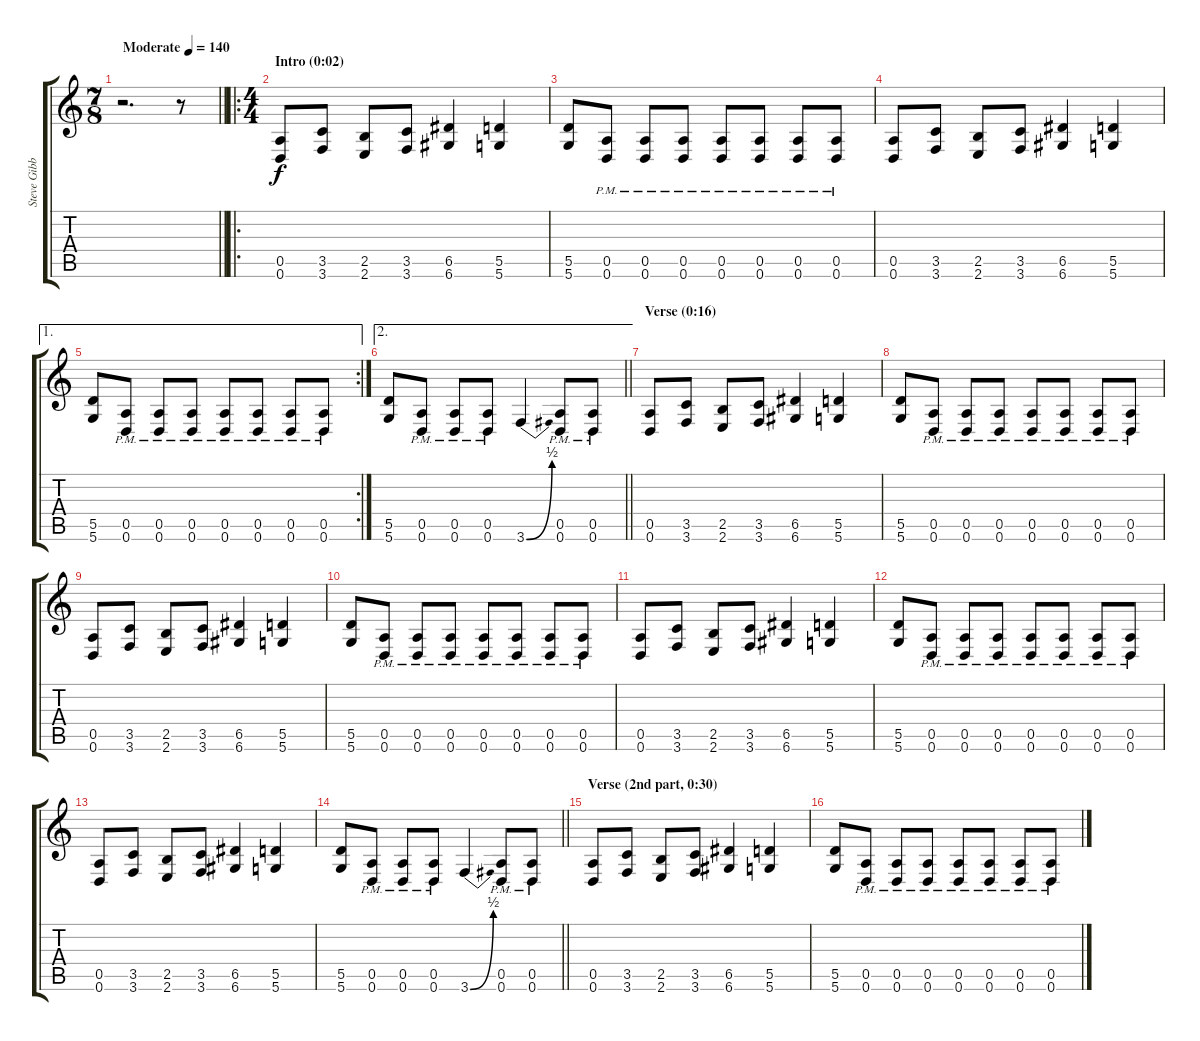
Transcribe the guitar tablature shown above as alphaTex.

\track ("Steve Gibb (lead guitar)" "Steve Gibb") {instrument overdrivenguitar}
\staff {score tabs}
\tuning (E4 B3 G3 D3 A2 D2) {hide}
\ts (7 8)
\tempo (140 "Moderate")
\clef g2
\barLineRight lightlight
\ks c
r.2{d dy f instrument overdrivenguitar} r.8 |
\ro
\ts (4 4)
\section ("" "Intro (0:02)")
(0.5 0.6).8 (3.5 3.6).8 (2.5 2.6).8 (3.5 3.6).8 (6.5 6.6).4 (5.5 5.6).4 |
(5.5 5.6).8 (0.5{pm} 0.6{pm}).8 (0.5{pm} 0.6{pm}).8 (0.5{pm} 0.6{pm}).8 (0.5{pm} 0.6{pm}).8 (0.5{pm} 0.6{pm}).8 (0.5{pm} 0.6{pm}).8 (0.5{pm} 0.6{pm}).8 |
(0.5 0.6).8 (3.5 3.6).8 (2.5 2.6).8 (3.5 3.6).8 (6.5 6.6).4 (5.5 5.6).4 |
\ae 1
\rc 2
(5.5 5.6).8 (0.5{pm} 0.6{pm}).8 (0.5{pm} 0.6{pm}).8 (0.5{pm} 0.6{pm}).8 (0.5{pm} 0.6{pm}).8 (0.5{pm} 0.6{pm}).8 (0.5{pm} 0.6{pm}).8 (0.5{pm} 0.6{pm}).8 |
\ae 2
\barLineRight lightlight
(5.5 5.6).8 (0.5{pm} 0.6{pm}).8 (0.5{pm} 0.6{pm}).8 (0.5{pm} 0.6{pm}).8 3.6{be (bend 0 0 60 2)}.4 (0.5{pm} 0.6{pm}).8 (0.5{pm} 0.6{pm}).8 |
\section ("" "Verse (0:16)")
(0.5 0.6).8 (3.5 3.6).8 (2.5 2.6).8 (3.5 3.6).8 (6.5 6.6).4 (5.5 5.6).4 |
(5.5 5.6).8 (0.5{pm} 0.6{pm}).8 (0.5{pm} 0.6{pm}).8 (0.5{pm} 0.6{pm}).8 (0.5{pm} 0.6{pm}).8 (0.5{pm} 0.6{pm}).8 (0.5{pm} 0.6{pm}).8 (0.5{pm} 0.6{pm}).8 |
(0.5 0.6).8 (3.5 3.6).8 (2.5 2.6).8 (3.5 3.6).8 (6.5 6.6).4 (5.5 5.6).4 |
(5.5 5.6).8 (0.5{pm} 0.6{pm}).8 (0.5{pm} 0.6{pm}).8 (0.5{pm} 0.6{pm}).8 (0.5{pm} 0.6{pm}).8 (0.5{pm} 0.6{pm}).8 (0.5{pm} 0.6{pm}).8 (0.5{pm} 0.6{pm}).8 |
(0.5 0.6).8 (3.5 3.6).8 (2.5 2.6).8 (3.5 3.6).8 (6.5 6.6).4 (5.5 5.6).4 |
(5.5 5.6).8 (0.5{pm} 0.6{pm}).8 (0.5{pm} 0.6{pm}).8 (0.5{pm} 0.6{pm}).8 (0.5{pm} 0.6{pm}).8 (0.5{pm} 0.6{pm}).8 (0.5{pm} 0.6{pm}).8 (0.5{pm} 0.6{pm}).8 |
(0.5 0.6).8 (3.5 3.6).8 (2.5 2.6).8 (3.5 3.6).8 (6.5 6.6).4 (5.5 5.6).4 |
\barLineRight lightlight
(5.5 5.6).8 (0.5{pm} 0.6{pm}).8 (0.5{pm} 0.6{pm}).8 (0.5{pm} 0.6{pm}).8 3.6{be (bend 0 0 60 2)}.4 (0.5{pm} 0.6{pm}).8 (0.5{pm} 0.6{pm}).8 |
\section ("" "Verse (2nd part, 0:30)")
(0.5 0.6).8 (3.5 3.6).8 (2.5 2.6).8 (3.5 3.6).8 (6.5 6.6).4 (5.5 5.6).4 |
(5.5 5.6).8 (0.5{pm} 0.6{pm}).8 (0.5{pm} 0.6{pm}).8 (0.5{pm} 0.6{pm}).8 (0.5{pm} 0.6{pm}).8 (0.5{pm} 0.6{pm}).8 (0.5{pm} 0.6{pm}).8 (0.5{pm} 0.6{pm}).8
